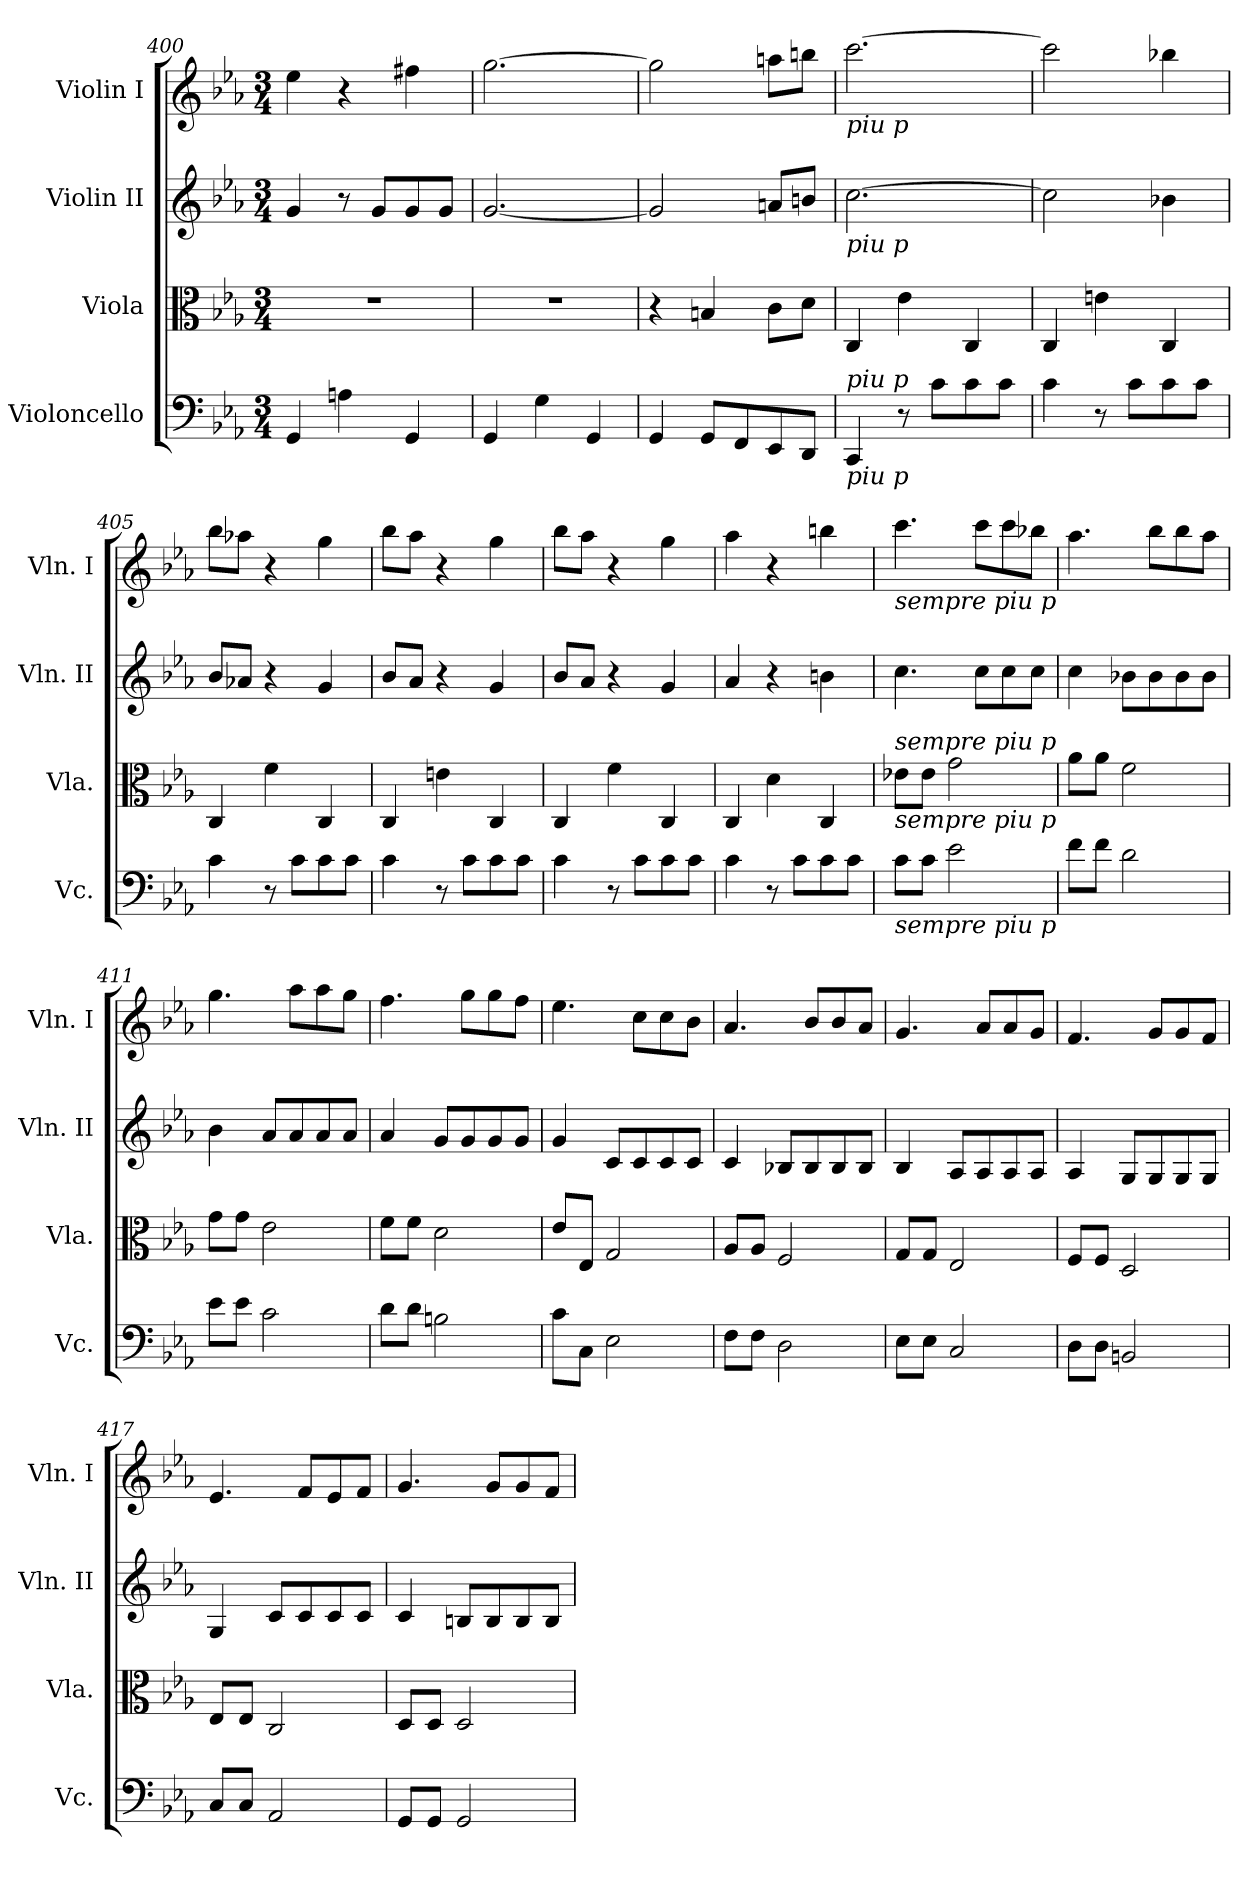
**kern	**kern	**kern	**kern
*part4	*part3	*part2	*part1
*staff4	*staff3	*staff2	*staff1
*I"Violoncello	*I"Viola	*I"Violin II	*I"Violin I
*I'Vc.	*I'Vla.	*I'Vln. II	*I'Vln. I
*clefF4	*clefC3	*clefG2	*clefG2
*k[b-e-a-]	*k[b-e-a-]	*k[b-e-a-]	*k[b-e-a-]
*c:	*c:	*c:	*c:
*M3/4	*M3/4	*M3/4	*M3/4
=400	=400	=400	=400
4GG/	2.r	4g/	4ee-\
4An\	.	8r	4r
.	.	8g/L	.
4GG/	.	8g/	4ff#X\
.	.	8g/J	.
=401	=401	=401	=401
4GG/	2.r	[2.g/	[2.gg\
4G\	.	.	.
4GG/	.	.	.
=402	=402	=402	=402
4GG/	4r	2g/]	2gg\]
8GG/L	4Bn/	.	.
8FF/	.	.	.
8EE-/	8c\L	8an/L	8aan\L
8DD/J	8d\J	8bn/J	8bbn\J
=403	=403	=403	=403
!	!	!	!LO:TX:b:i:t=piu p
!	!	!LO:TX:b:i:t=piu p	!
!LO:TX:a:i:t=piu p	!	!	!
!LO:TX:b:i:t=piu p	!	!	!
4CC/	4C/	[2.cc\	[2.ccc\
8r	4e-\	.	.
8c\L	.	.	.
8c\	4C/	.	.
8c\J	.	.	.
=404	=404	=404	=404
4c\	4C/	2cc\]	2ccc\]
8r	4en\	.	.
8c\L	.	.	.
8c\	4C/	4b-X\	4bb-X\
8c\J	.	.	.
!!LO:LB:g=z
=405	=405	=405	=405
4c\	4C/	8b-/L	8bb-\L
.	.	8a-X/J	8aa-X\J
8r	4f\	4r	4r
8c\L	.	.	.
8c\	4C/	4g/	4gg\
8c\J	.	.	.
=406	=406	=406	=406
4c\	4C/	8b-/L	8bb-\L
.	.	8a-/J	8aa-\J
8r	4en\	4r	4r
8c\L	.	.	.
8c\	4C/	4g/	4gg\
8c\J	.	.	.
=407	=407	=407	=407
4c\	4C/	8b-/L	8bb-\L
.	.	8a-/J	8aa-\J
8r	4f\	4r	4r
8c\L	.	.	.
8c\	4C/	4g/	4gg\
8c\J	.	.	.
=408	=408	=408	=408
4c\	4C/	4a-/	4aa-\
8r	4d\	4r	4r
8c\L	.	.	.
8c\	4C/	4bn\	4bbn\
8c\J	.	.	.
=409	=409	=409	=409
!	!	!	!LO:TX:b:i:t=sempre piu p
!	!LO:TX:a:i:t=sempre piu p	!	!
!	!LO:TX:b:i:t=sempre piu p	!	!
!LO:TX:b:i:t=sempre piu p	!	!	!
8c\L	8e-X\L	4.cc\	4.ccc\
8c\J	8e-\J	.	.
2e-\	2g\	.	.
.	.	8cc\L	8ccc\L
.	.	8cc\	8ccc\
.	.	8cc\J	8bb-X\J
=410	=410	=410	=410
8f\L	8a-\L	4cc\	4.aa-\
8f\J	8a-\J	.	.
2d\	2f\	8b-X\L	.
.	.	8b-\	8bb-\L
.	.	8b-\	8bb-\
.	.	8b-\J	8aa-\J
!!LO:LB:g=z
=411	=411	=411	=411
8e-\L	8g\L	4b-\	4.gg\
8e-\J	8g\J	.	.
2c\	2e-\	8a-/L	.
.	.	8a-/	8aa-\L
.	.	8a-/	8aa-\
.	.	8a-/J	8gg\J
=412	=412	=412	=412
8d\L	8f\L	4a-/	4.ff\
8d\J	8f\J	.	.
2Bn\	2d\	8g/L	.
.	.	8g/	8gg\L
.	.	8g/	8gg\
.	.	8g/J	8ff\J
=413	=413	=413	=413
8c\L	8e-/L	4g/	4.ee-\
8C\J	8E-/J	.	.
2E-\	2G/	8c/L	.
.	.	8c/	8cc\L
.	.	8c/	8cc\
.	.	8c/J	8b-\J
=414	=414	=414	=414
8F\L	8A-/L	4c/	4.a-/
8F\J	8A-/J	.	.
2D\	2F/	8B-X/L	.
.	.	8B-/	8b-/L
.	.	8B-/	8b-/
.	.	8B-/J	8a-/J
=415	=415	=415	=415
8E-\L	8G/L	4B-/	4.g/
8E-\J	8G/J	.	.
2C/	2E-/	8A-/L	.
.	.	8A-/	8a-/L
.	.	8A-/	8a-/
.	.	8A-/J	8g/J
=416	=416	=416	=416
8D\L	8F/L	4A-/	4.f/
8D\J	8F/J	.	.
2BBn/	2D/	8G/L	.
.	.	8G/	8g/L
.	.	8G/	8g/
.	.	8G/J	8f/J
!!LO:LB:g=z
=417	=417	=417	=417
8C/L	8E-/L	4G/	4.e-/
8C/J	8E-/J	.	.
2AA-/	2C/	8c/L	.
.	.	8c/	8f/L
.	.	8c/	8e-/
.	.	8c/J	8f/J
=418	=418	=418	=418
8GG/L	8D/L	4c/	4.g/
8GG/J	8D/J	.	.
2GG/	2D/	8Bn/L	.
.	.	8B/	8g/L
.	.	8B/	8g/
.	.	8B/J	8f/J
=	=	=	=
*-	*-	*-	*-
